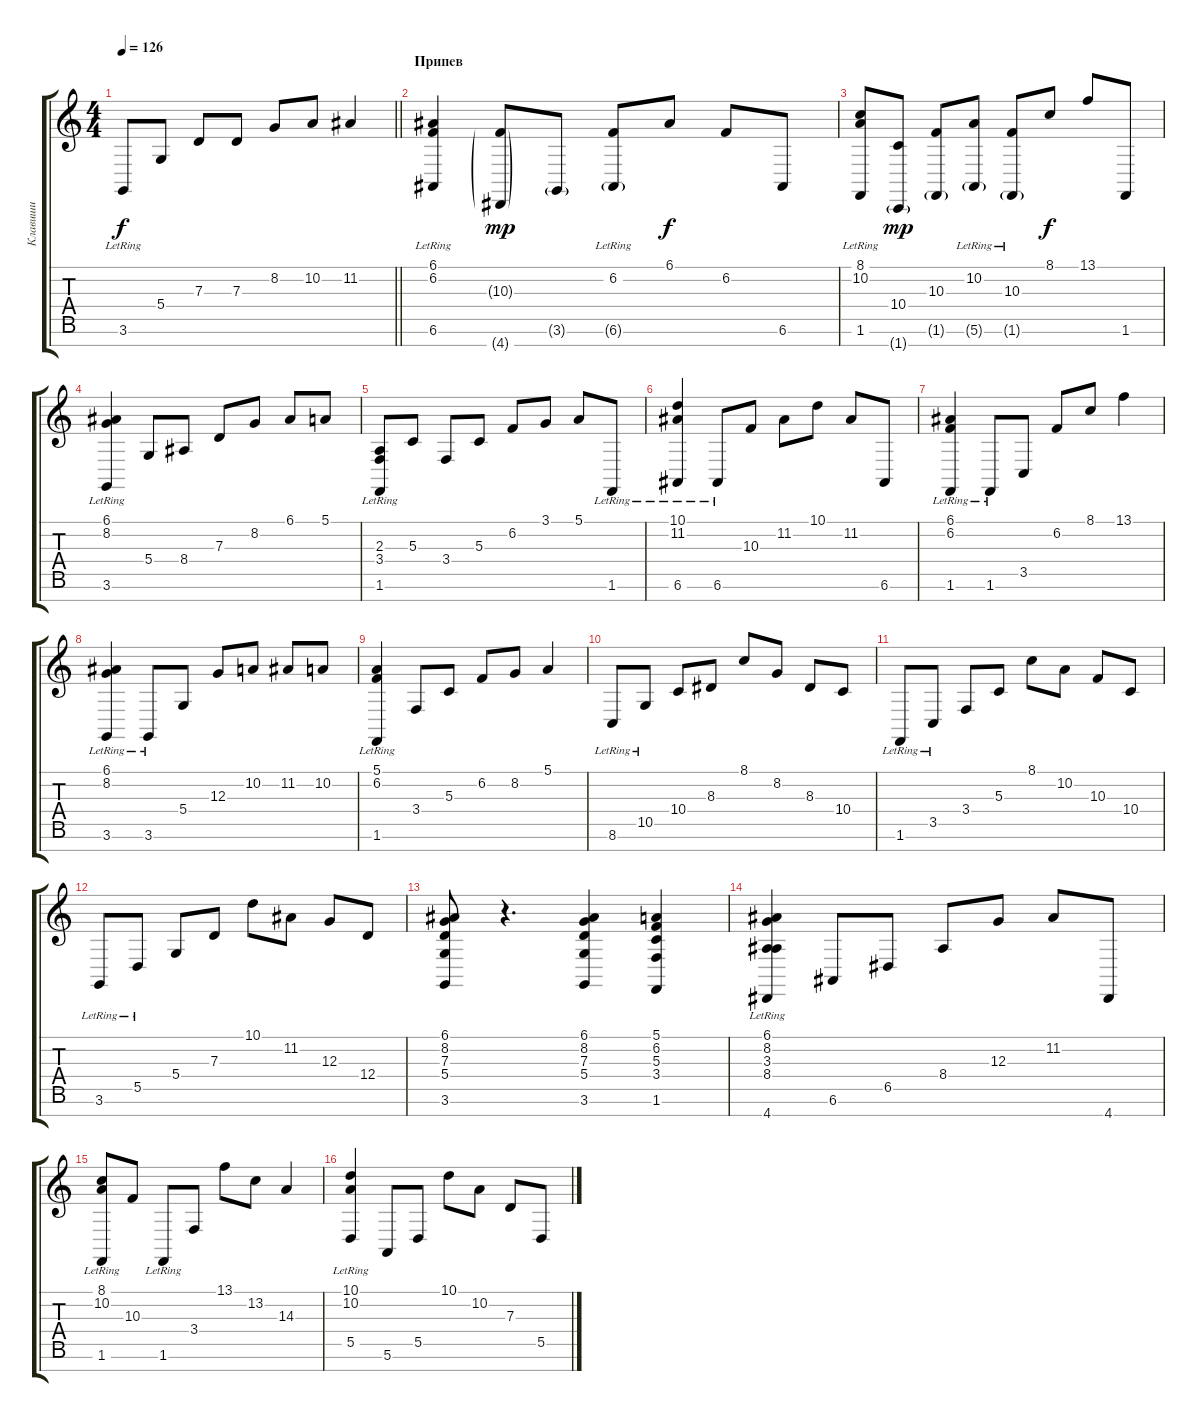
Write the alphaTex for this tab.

\track ("Клавиши" "Клавиши") {instrument brightacousticpiano}
\staff {score tabs}
\tuning (E4 B3 G3 D3 A2 E2 B1) {hide}
\ts (4 4)
\tempo 126
\clef g2
\barLineRight lightlight
\ks c
3.6{lr}.8{dy f} 5.4.8 7.3.8 7.3.8 8.2.8 10.2.8 11.2.4 |
\section ("" "Припев")
(6.1{lr} 6.2{lr} 6.6{lr}).4 (10.3{g} 4.7{g}).8{dy mp} 3.6{g}.8 (6.2 6.6{g lr}).8 6.1.8{dy f} 6.2.8 6.6.8 |
(8.1 10.2 1.6{lr}).8 (10.4 1.7{g}).8{dy mp} (10.3 1.6{g}).8 (10.2 5.6{g lr}).8 (10.3 1.6{g lr}).8 8.1.8{dy f} 13.1.8 1.6.8 |
(6.1 8.2 3.6{lr}).4 5.4.8 8.4.8 7.3.8 8.2.8 6.1.8 5.1.8 |
(2.3 3.4 1.6{lr}).8 5.3.8 3.4.8 5.3.8 6.2.8 3.1.8 5.1.8 1.6{lr}.8 |
(10.1 11.2 6.6{lr}).4 6.6{lr}.8 10.3.8 11.2.8 10.1.8 11.2.8 6.6.8 |
(6.1 6.2 1.6{lr}).4 1.6{lr}.8 3.5.8 6.2.8 8.1.8 13.1.4 |
(6.1 8.2 3.6{lr}).4 3.6{lr}.8 5.4.8 12.3.8 10.2.8 11.2.8 10.2.8 |
(5.1 6.2 1.6{lr}).4 3.4.8 5.3.8 6.2.8 8.2.8 5.1.4 |
8.6{lr}.8 10.5{lr}.8 10.4.8 8.3.8 8.1.8 8.2.8 8.3.8 10.4.8 |
1.6{lr}.8 3.5{lr}.8 3.4.8 5.3.8 8.1.8 10.2.8 10.3.8 10.4.8 |
3.6{lr}.8 5.5{lr}.8 5.4.8 7.3.8 10.1.8 11.2.8 12.3.8 12.4.8 |
(6.1 8.2 7.3 5.4 3.6).8 r.4{d} (6.1 8.2 7.3 5.4 3.6).4 (5.1 6.2 5.3 3.4 1.6).4 |
(6.1 8.2 3.3 8.4 4.7{lr}).4 6.6.8 6.5.8 8.4.8 12.3.8 11.2.8 4.7.8 |
(8.1 10.2 1.6{lr}).8 10.3.8 1.6{lr}.8 3.4.8 13.1.8 13.2.8 14.3.4 |
(10.1 10.2 5.5{lr}).4 5.6.8 5.5.8 10.1.8 10.2.8 7.3.8 5.5.8
